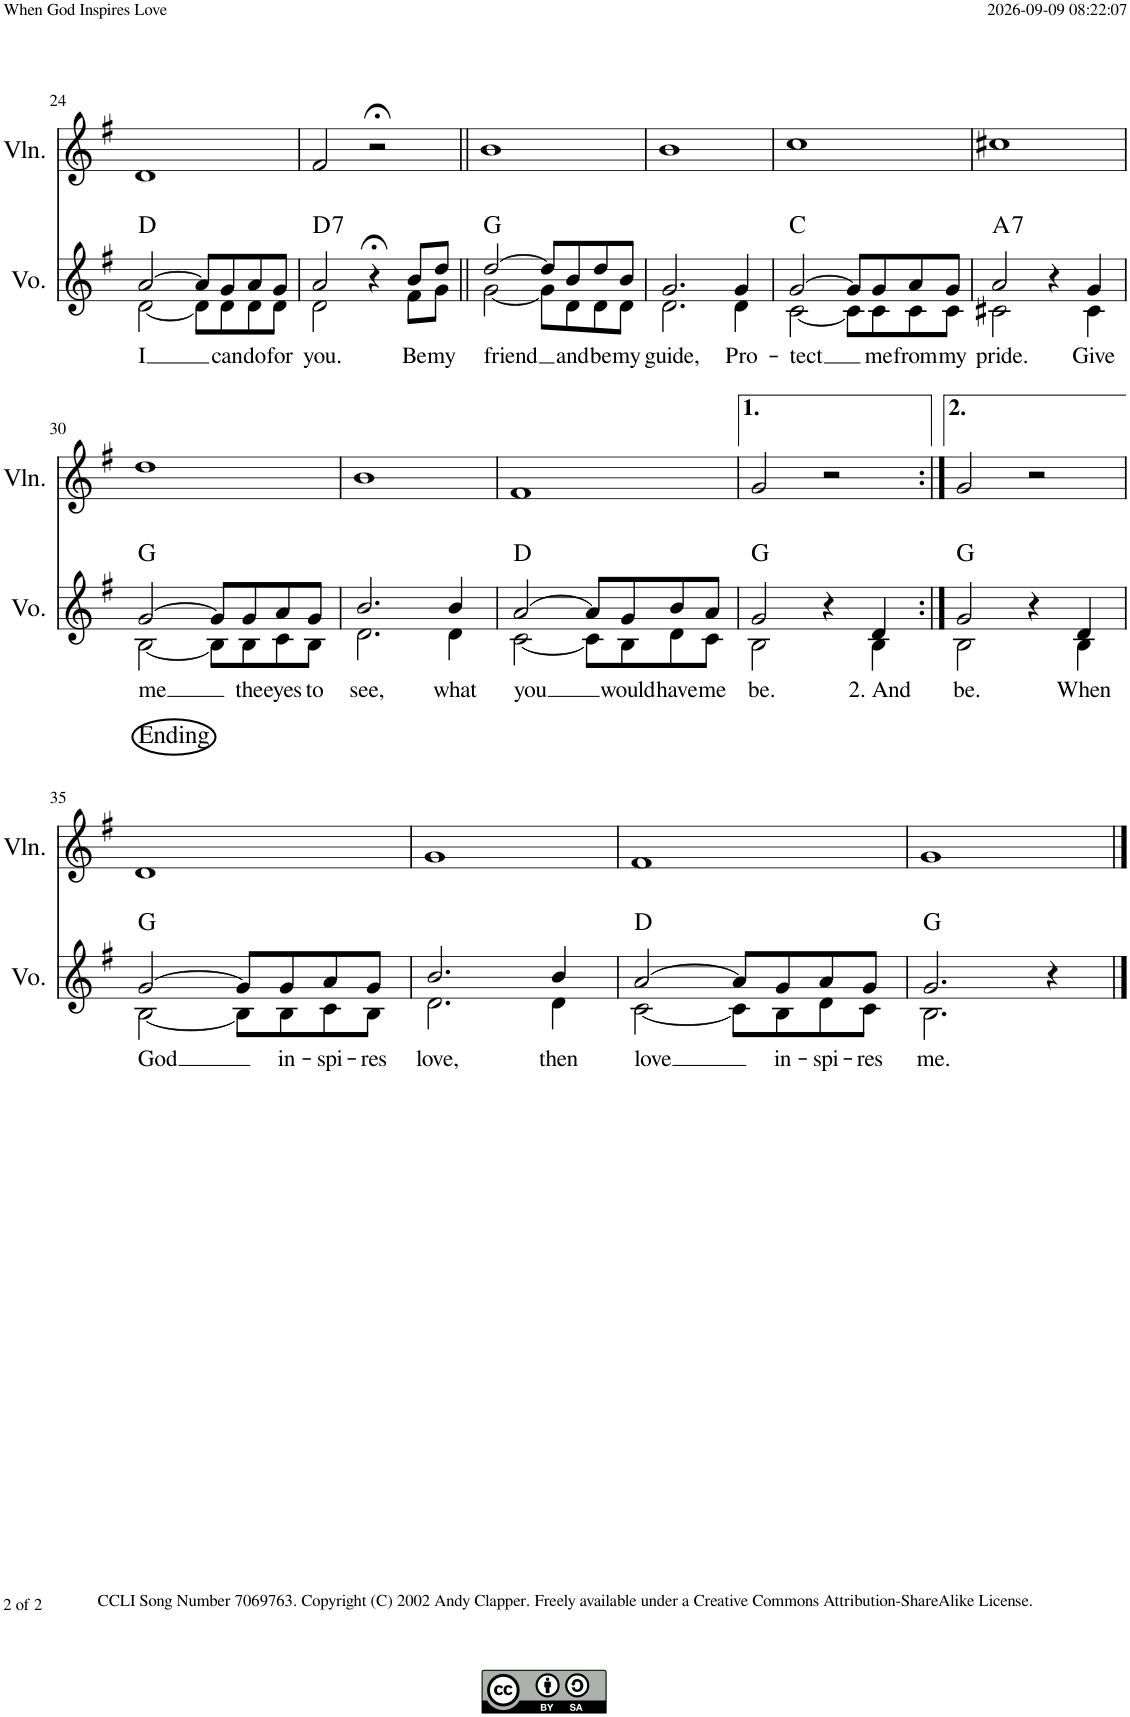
**kern	**text	**harte	**kern
*part2	*part2	*part2	*part1
*staff2	*staff2	*	*staff1
*I"Voice	*	*	*I"Violin
*I'Vo.	*	*	*I'Vln.
!!LO:PB:g=z
*clefG2	*	*	*clefG2
*k[f#]	*	*	*k[f#]
*M4/4	*	*	*M4/4
=24	=24	=24	=24
!	!LO:LY:b	!	!
*^	*	*	*
[2a/	[2d\	I	D:maj	1d
8a/L]	8d\L]	.	.	.
!	!	!LO:LY:b	!	!
8g/	8d\	can	.	.
!	!	!LO:LY:b	!	!
8a/	8d\	do	.	.
!	!	!LO:LY:b	!	!
8g/J	8d\J	for	.	.
=25	=25	=25	=25	=25
!	!	!LO:LY:b	!LO:H:kt=7	!
2a/	2d\	you.	D:7	2f#/
4r;<	4ryy	.	.	2r;<
!	!	!LO:LY:b	!	!
8b/L	8f#\L	Be	.	.
!	!	!LO:LY:b	!	!
8dd/J	8g\J	my	.	.
=26||	=26||	=26||	=26||	=26||
!	!	!LO:LY:b	!	!
[2dd/	[2g\	friend	G:maj	1b
8dd/L]	8g\L]	.	.	.
!	!	!LO:LY:b	!	!
8b/	8d\	and	.	.
!	!	!LO:LY:b	!	!
8dd/	8d\	be	.	.
!	!	!LO:LY:b	!	!
8b/J	8d\J	my	.	.
=27	=27	=27	=27	=27
!	!	!LO:LY:b	!	!
2.g/	2.d\	guide,	.	1b
!	!	!LO:LY:b	!	!
4g/	4d\	Pro-	.	.
=28	=28	=28	=28	=28
!	!	!LO:LY:b	!	!
[2g/	[2c\	-tect	C:maj	1cc
8g/L]	8c\L]	.	.	.
!	!	!LO:LY:b	!	!
8g/	8c\	me	.	.
!	!	!LO:LY:b	!	!
8a/	8c\	from	.	.
!	!	!LO:LY:b	!	!
8g/J	8c\J	my	.	.
=29	=29	=29	=29	=29
!	!	!LO:LY:b	!LO:H:kt=7	!
2a/	2c#X\	pride.	A:7	1cc#X
4r	4ryy	.	.	.
!	!	!LO:LY:b	!	!
4g/	4c#\	Give	.	.
!!LO:LB:g=z
=30	=30	=30	=30	=30
!	!	!LO:LY:b	!	!
[2g/	[2B\	me	G:maj	1dd
8g/L]	8B\L]	.	.	.
!	!	!LO:LY:b	!	!
8g/	8B\	the	.	.
!	!	!LO:LY:b	!	!
8a/	8c\	eyes	.	.
!	!	!LO:LY:b	!	!
8g/J	8B\J	to	.	.
=31	=31	=31	=31	=31
!	!	!LO:LY:b	!	!
2.b/	2.d\	see,	.	1b
!	!	!LO:LY:b	!	!
4b/	4d\	what	.	.
=32	=32	=32	=32	=32
!	!	!LO:LY:b	!	!
[2a/	[2c\	you	D:maj	1f#
8a/L]	8c\L]	.	.	.
!	!	!LO:LY:b	!	!
8g/	8B\	would	.	.
!	!	!LO:LY:b	!	!
8b/	8d\	have	.	.
!	!	!LO:LY:b	!	!
8a/J	8c\J	me	.	.
=33	=33	=33	=33	=33
!	!	!LO:LY:b	!	!
2g/	2B\	be.	G:maj	2g/
4r	4ryy	.	.	2r
!	!	!LO:LY:b	!	!
4d/	4B\	2. And	.	.
=34:|!	=34:|!	=34:|!	=34:|!	=34:|!
!	!	!LO:LY:b	!	!
2g/	2B\	be.	G:maj	2g/
4r	4ryy	.	.	2r
!	!	!LO:LY:b	!	!
4d/	4B\	When	.	.
!!LO:LB:g=z
=35	=35	=35	=35	=35
!	!	!	!	!LO:TX:a:t=Ending
!	!	!LO:LY:b	!	!
[2g/	[2B\	God	G:maj	1d
8g/L]	8B\L]	.	.	.
!	!	!LO:LY:b	!	!
8g/	8B\	in-	.	.
!	!	!LO:LY:b	!	!
8a/	8c\	-spi-	.	.
!	!	!LO:LY:b	!	!
8g/J	8B\J	-res	.	.
=36	=36	=36	=36	=36
!	!	!LO:LY:b	!	!
2.b/	2.d\	love,	.	1g
!	!	!LO:LY:b	!	!
4b/	4d\	then	.	.
=37	=37	=37	=37	=37
!	!	!LO:LY:b	!	!
[2a/	[2c\	love	D:maj	1f#
8a/L]	8c\L]	.	.	.
!	!	!LO:LY:b	!	!
8g/	8B\	in-	.	.
!	!	!LO:LY:b	!	!
8a/	8d\	-spi-	.	.
!	!	!LO:LY:b	!	!
8g/J	8c\J	-res	.	.
=38	=38	=38	=38	=38
!	!	!LO:LY:b	!	!
2.g/	2.B\	me.	G:maj	1g
4r	4ryy	.	.	.
*v	*v	*	*	*
==	==	==	==
*-	*-	*-	*-
